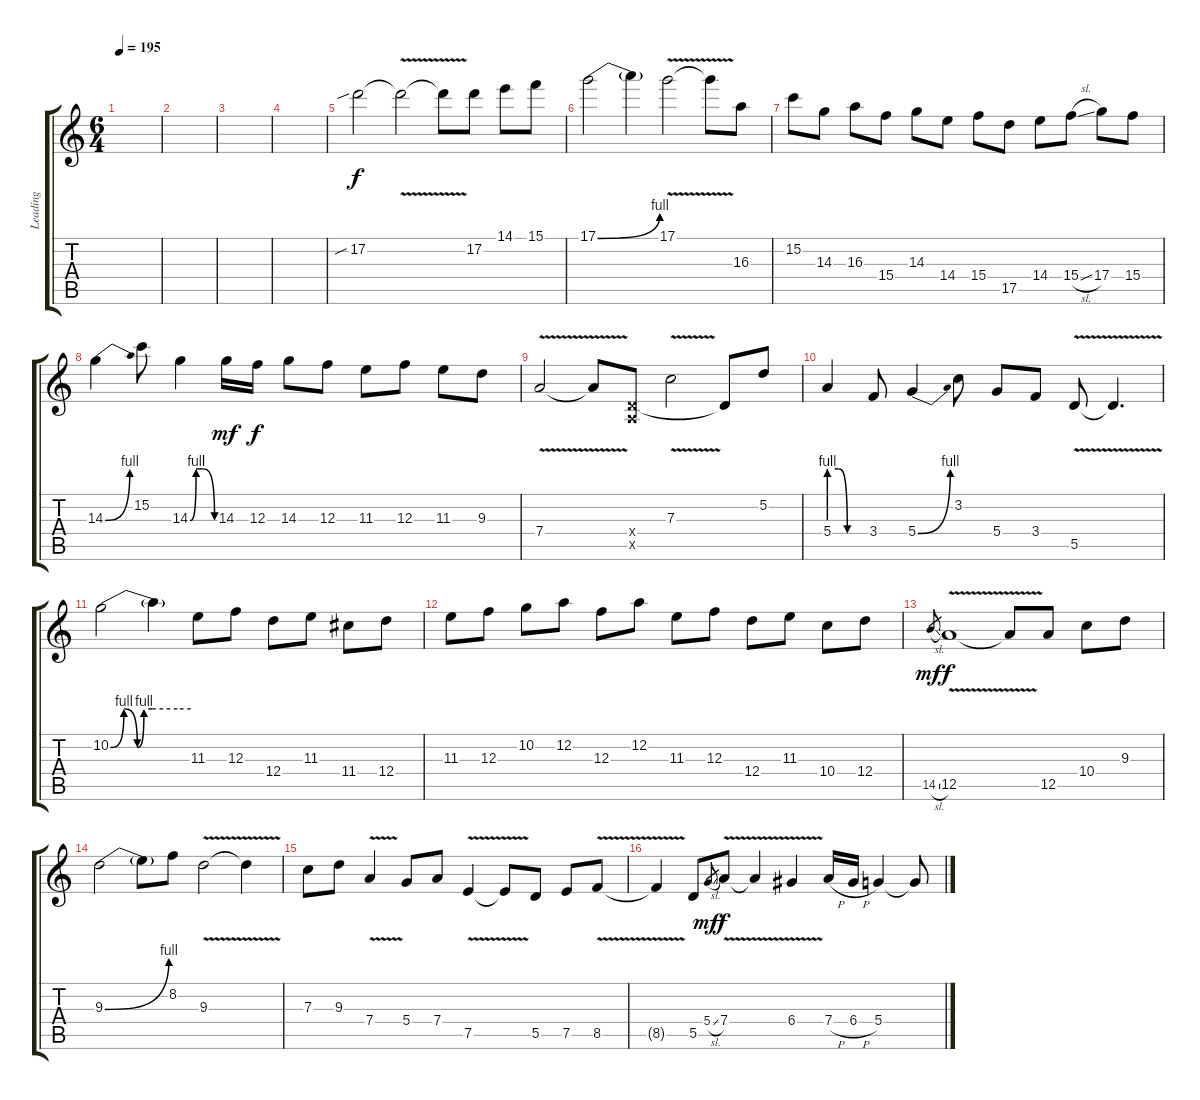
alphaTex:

\track ("Leading" "Leading") {instrument distortionguitar}
\staff {score tabs}
\tuning (D4 A3 F3 D3 A2 D2) {hide}
\ts (6 4)
\tempo 195
\clef g2
\ks c
|
|
|
|
17.2{sib}.2{volume 16 instrument overdrivenguitar} 17.2{v t}.2 17.2{t}.8 17.2.8 14.1.8 15.1.8 |
17.1{be (bend 0 0 60 4)}.2 17.1{t}.4 17.1{v}.2 17.1{t}.8 16.3.8 |
15.2.8 14.3.8 16.3.8 15.4.8 14.3.8 14.4.8 15.4.8 17.5.8 14.4.8 15.4{sl}.8 17.4.8 15.4.8 |
14.3{be (bend 0 0 60 4)}.4 15.2.8 14.3{be (custom 0 0 15 4 20 4 30 4 60 0)}.4 14.3.16{dy mf} 12.3.16{dy f} 14.3.8 12.3.8 11.3.8 12.3.8 11.3.8 9.3.8 |
7.4{v}.2 7.4{t}.8 (0.4{x} 0.5{x}).8 7.3{v}.2 0.4{t}.8 5.2.8 |
5.4{be (custom 0 4 15 4 30 0 60 0)}.4 3.4.8 5.4{be (bend 0 0 60 4)}.4 3.2.8 5.4.8 3.4.8 5.5{v}.8 5.5{t}.4{d} |
10.2{be (custom 0 0 10 4 20 0 25 4 31 4 50 4 60 4)}.2 10.2{t}.4 11.3.8 12.3.8 12.4.8 11.3.8 11.4.8 12.4.8 |
11.3.8 12.3.8 10.2.8 12.2.8 12.3.8 12.2.8 11.3.8 12.3.8 12.4.8 11.3.8 10.4.8 12.4.8 |
14.5{sl}.8{gr dy mf} 12.5{v}.1{dy f} 12.5{t}.8 12.5.8 10.4.8 9.3.8 |
9.3{be (bend 0 0 60 4)}.2 9.3{t}.8 8.2.8 9.3{v}.2 9.3{t}.4 |
7.3.8 9.3.8 7.4{v}.4 5.4.8 7.4.8 7.5{v}.4 7.5{t}.8 5.5.8 7.5.8 8.5{v}.8 |
8.5{t}.4 5.5.8 5.4{sl}.8{gr dy mf} 7.4{v}.8{dy f} 7.4{t}.4 6.4{v}.4 7.4{h}.16 6.4{h}.16 5.4.4 5.4{t}.8
